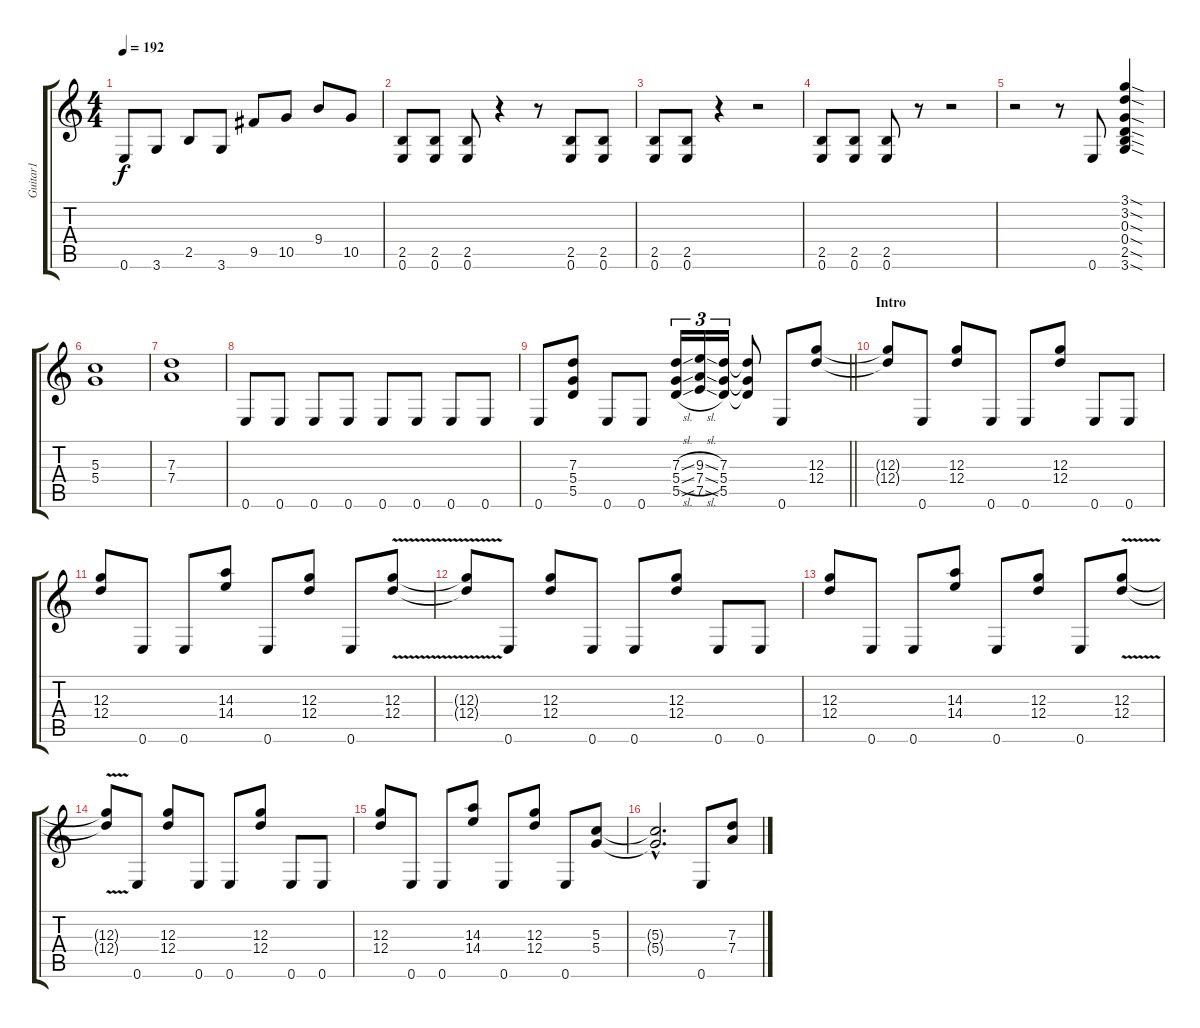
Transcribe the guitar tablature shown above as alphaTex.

\track ("Guitar1" "Guitar1") {instrument distortionguitar}
\staff {score tabs}
\tuning (E4 B3 G3 D3 A2 E2) {hide}
\ts (4 4)
\tempo 192
\clef g2
\ks c
0.6.8{dy f} 3.6.8 2.5.8 3.6.8 9.5.8 10.5.8 9.4.8 10.5.8 |
(2.5 0.6).8 (2.5 0.6).8 (2.5 0.6).8 r.4 r.8 (2.5 0.6).8 (2.5 0.6).8 |
(2.5 0.6).8 (2.5 0.6).8 r.4 r.2 |
(2.5 0.6).8 (2.5 0.6).8 (2.5 0.6).8 r.8 r.2 |
r.2 r.8 0.6.8 (3.1{sod} 3.2{sod} 0.3{sod} 0.4{sod} 2.5{sod} 3.6{sod}).4 |
(5.3 5.4).1 |
(7.3 7.4).1 |
0.6.8 0.6.8 0.6.8 0.6.8 0.6.8 0.6.8 0.6.8 0.6.8 |
\barLineRight lightlight
0.6.8 (7.3 5.4 5.5).8 0.6.8 0.6.8 (7.3{sl} 5.4{sl} 5.5{sl}).16{tu (3 2)} (9.3{sl} 7.4{sl} 7.5{sl}).16{tu (3 2)} (7.3 5.4 5.5).16{tu (3 2)} (7.3{t} 5.4{t} 5.5{t}).8 0.6.8 (12.3 12.4).8 |
\section ("" "Intro")
(12.3{t} 12.4{t}).8 0.6.8 (12.3 12.4).8 0.6.8 0.6.8 (12.3 12.4).8 0.6.8 0.6.8 |
(12.3 12.4).8 0.6.8 0.6.8 (14.3 14.4).8 0.6.8 (12.3 12.4).8 0.6.8 (12.3 12.4{v}).8 |
(12.3{t} 12.4{t}).8 0.6.8 (12.3 12.4).8 0.6.8 0.6.8 (12.3 12.4).8 0.6.8 0.6.8 |
(12.3 12.4).8 0.6.8 0.6.8 (14.3 14.4).8 0.6.8 (12.3 12.4).8 0.6.8 (12.3 12.4{v}).8 |
(12.3{t} 12.4{t}).8 0.6.8 (12.3 12.4).8 0.6.8 0.6.8 (12.3 12.4).8 0.6.8 0.6.8 |
(12.3 12.4).8 0.6.8 0.6.8 (14.3 14.4).8 0.6.8 (12.3 12.4).8 0.6.8 (5.3 5.4).8 |
(5.3{hac t} 5.4{hac t}).2{d} 0.6.8 (7.3 7.4).8
